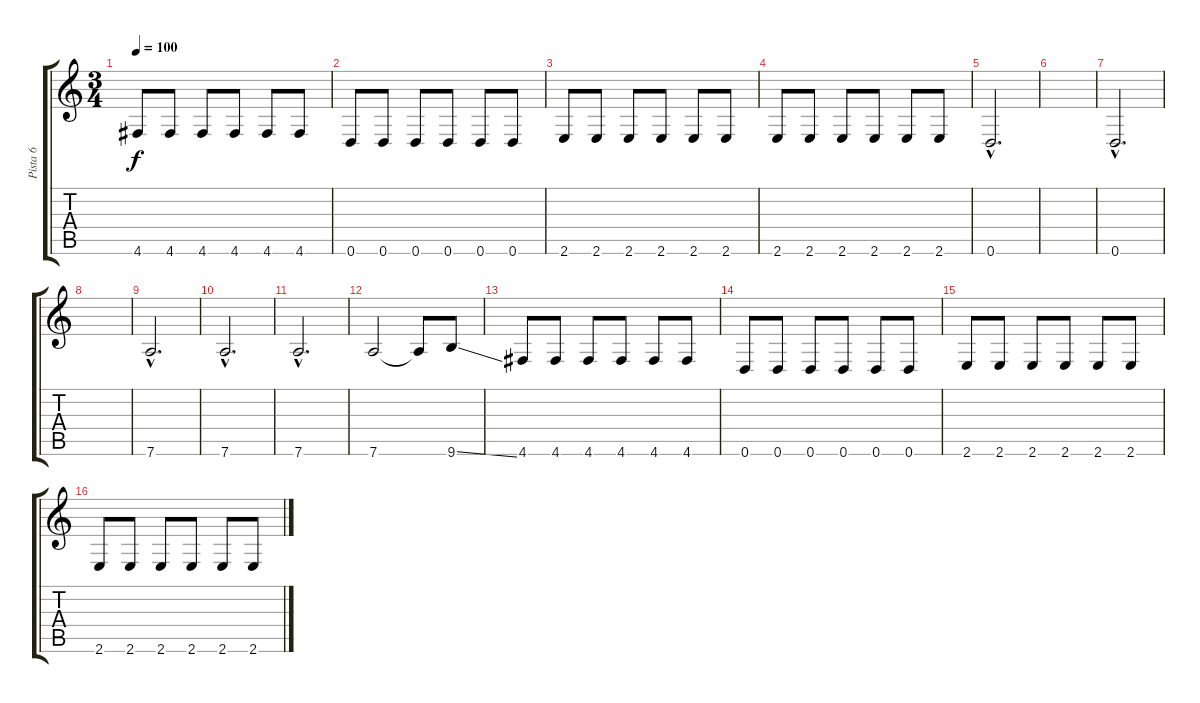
\track ("Pista 6" "Pista 6") {instrument electricbassfinger}
\staff {score tabs}
\tuning (E4 B3 G3 D3 A2 D2) {hide}
\ts (3 4)
\tempo 100
\clef g2
\ks c
4.6.8{dy f} 4.6.8 4.6.8 4.6.8 4.6.8 4.6.8 |
0.6.8 0.6.8 0.6.8 0.6.8 0.6.8 0.6.8 |
2.6.8 2.6.8 2.6.8 2.6.8 2.6.8 2.6.8 |
2.6.8 2.6.8 2.6.8 2.6.8 2.6.8 2.6.8 |
0.6{hac}.2{d} |
|
0.6{hac}.2{d} |
|
7.6{hac}.2{d} |
7.6{hac}.2{d} |
7.6{hac}.2{d} |
7.6.2 7.6{t}.8 9.6{ss}.8 |
4.6.8 4.6.8 4.6.8 4.6.8 4.6.8 4.6.8 |
0.6.8 0.6.8 0.6.8 0.6.8 0.6.8 0.6.8 |
2.6.8 2.6.8 2.6.8 2.6.8 2.6.8 2.6.8 |
2.6.8 2.6.8 2.6.8 2.6.8 2.6.8 2.6.8
